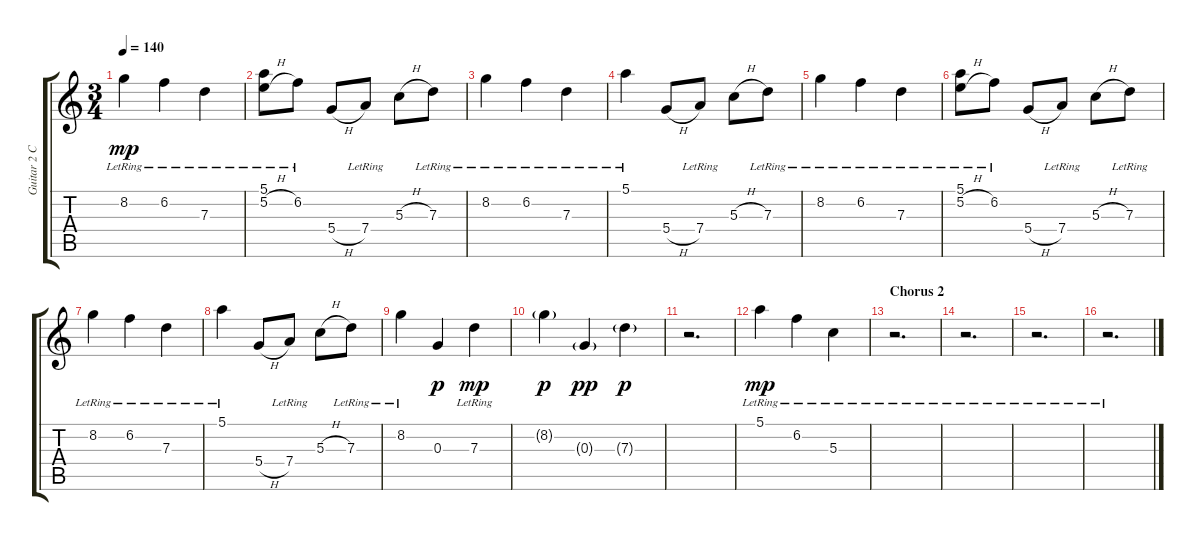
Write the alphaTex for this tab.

\track ("Guitar 2 Clean" "Guitar 2 C") {instrument electricguitarclean}
\staff {score tabs}
\tuning (E4 B3 G3 D3 A2 D2) {hide}
\ts (3 4)
\tempo 140
\clef g2
\ks c
8.2{lr}.4{dy mp} 6.2{lr}.4 7.3{lr}.4 |
(5.1{lr} 5.2{h}).8 6.2{lr}.8 5.4{h}.8 7.4{lr}.8 5.3{h}.8 7.3{lr}.8 |
8.2{lr}.4 6.2{lr}.4 7.3{lr}.4 |
5.1{lr}.4 5.4{h}.8 7.4{lr}.8 5.3{h}.8 7.3{lr}.8 |
8.2{lr}.4 6.2{lr}.4 7.3{lr}.4 |
(5.1{lr} 5.2{h}).8 6.2{lr}.8 5.4{h}.8 7.4{lr}.8 5.3{h}.8 7.3{lr}.8 |
8.2{lr}.4 6.2{lr}.4 7.3{lr}.4 |
5.1{lr}.4 5.4{h}.8 7.4{lr}.8 5.3{h}.8 7.3{lr}.8 |
8.2{lr}.4 0.3.4{dy p} 7.3{lr}.4{dy mp} |
8.2{g}.4{dy p} 0.3{g}.4{dy pp} 7.3{g}.4{dy p} |
r.2{d} |
5.1{lr}.4{dy mp} 6.2{lr}.4 5.3{lr}.4 |
\section ("" "Chorus 2")
r.2{d} |
r.2{d} |
r.2{d} |
r.2{d}
